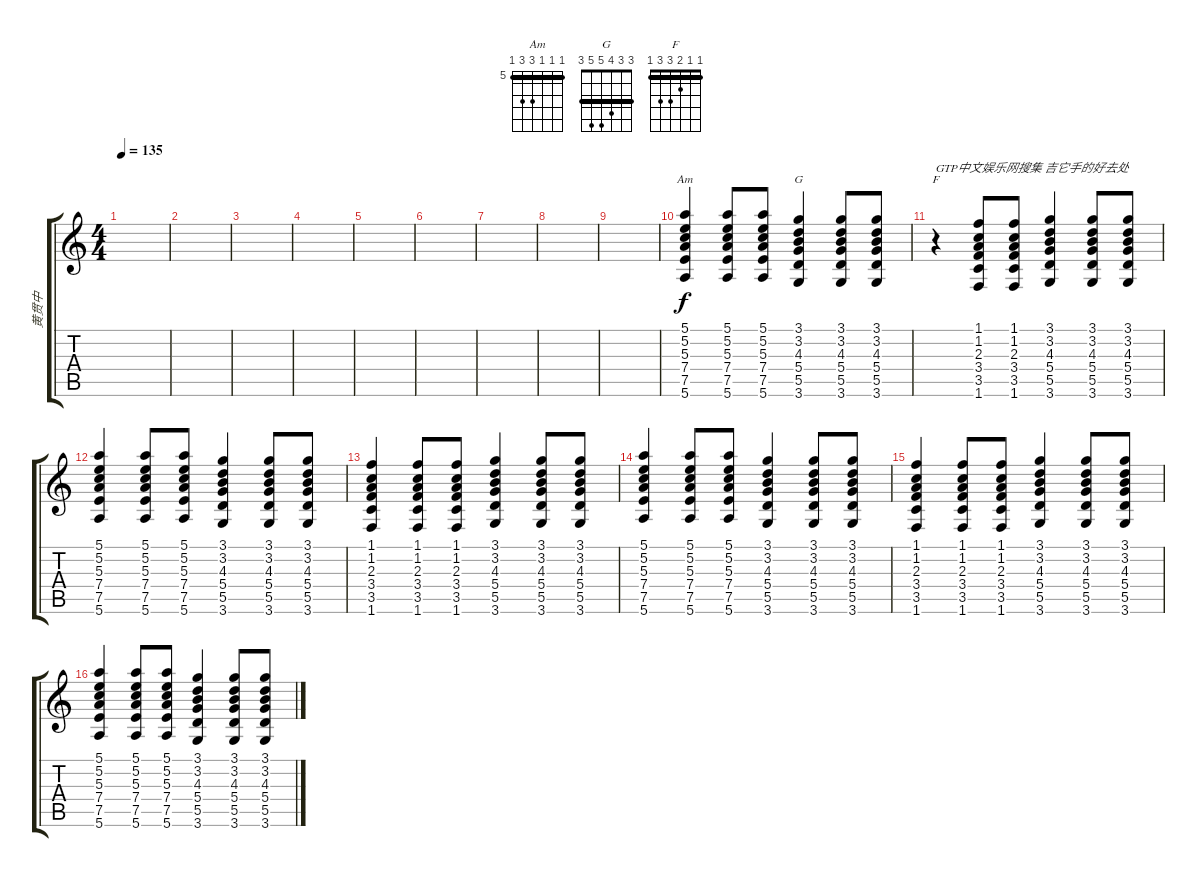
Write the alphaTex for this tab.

\track ("黄贯中" "黄贯中") {instrument acousticguitarsteel}
\staff {score tabs}
\tuning (E4 B3 G3 D3 A2 E2) {hide}
\chord ("Am" 5 5 5 7 7 5) {firstfret 5 barre 5}
\chord ("G" 3 3 4 5 5 3) {barre 3}
\chord ("F" 1 1 2 3 3 1) {barre 1}
\ts (4 4)
\tempo 135
\clef g2
\ks c
|
|
|
|
|
|
|
|
|
(5.1 5.2 5.3 7.4 7.5 5.6).4{ch "Am" txt " "} (5.1 5.2 5.3 7.4 7.5 5.6).8 (5.1 5.2 5.3 7.4 7.5 5.6).8 (3.1 3.2 4.3 5.4 5.5 3.6).4{ch "G"} (3.1 3.2 4.3 5.4 5.5 3.6).8 (3.1 3.2 4.3 5.4 5.5 3.6).8 |
r.4{ch "F" txt "GTP中文娱乐网搜集 吉它手的好去处"} (1.1 1.2 2.3 3.4 3.5 1.6).8 (1.1 1.2 2.3 3.4 3.5 1.6).8 (3.1 3.2 4.3 5.4 5.5 3.6).4 (3.1 3.2 4.3 5.4 5.5 3.6).8 (3.1 3.2 4.3 5.4 5.5 3.6).8 |
(5.1 5.2 5.3 7.4 7.5 5.6).4 (5.1 5.2 5.3 7.4 7.5 5.6).8 (5.1 5.2 5.3 7.4 7.5 5.6).8 (3.1 3.2 4.3 5.4 5.5 3.6).4 (3.1 3.2 4.3 5.4 5.5 3.6).8 (3.1 3.2 4.3 5.4 5.5 3.6).8 |
(1.1 1.2 2.3 3.4 3.5 1.6).4 (1.1 1.2 2.3 3.4 3.5 1.6).8 (1.1 1.2 2.3 3.4 3.5 1.6).8 (3.1 3.2 4.3 5.4 5.5 3.6).4 (3.1 3.2 4.3 5.4 5.5 3.6).8 (3.1 3.2 4.3 5.4 5.5 3.6).8 |
(5.1 5.2 5.3 7.4 7.5 5.6).4 (5.1 5.2 5.3 7.4 7.5 5.6).8 (5.1 5.2 5.3 7.4 7.5 5.6).8 (3.1 3.2 4.3 5.4 5.5 3.6).4 (3.1 3.2 4.3 5.4 5.5 3.6).8 (3.1 3.2 4.3 5.4 5.5 3.6).8 |
(1.1 1.2 2.3 3.4 3.5 1.6).4 (1.1 1.2 2.3 3.4 3.5 1.6).8 (1.1 1.2 2.3 3.4 3.5 1.6).8 (3.1 3.2 4.3 5.4 5.5 3.6).4 (3.1 3.2 4.3 5.4 5.5 3.6).8 (3.1 3.2 4.3 5.4 5.5 3.6).8 |
(5.1 5.2 5.3 7.4 7.5 5.6).4 (5.1 5.2 5.3 7.4 7.5 5.6).8 (5.1 5.2 5.3 7.4 7.5 5.6).8 (3.1 3.2 4.3 5.4 5.5 3.6).4 (3.1 3.2 4.3 5.4 5.5 3.6).8 (3.1 3.2 4.3 5.4 5.5 3.6).8
